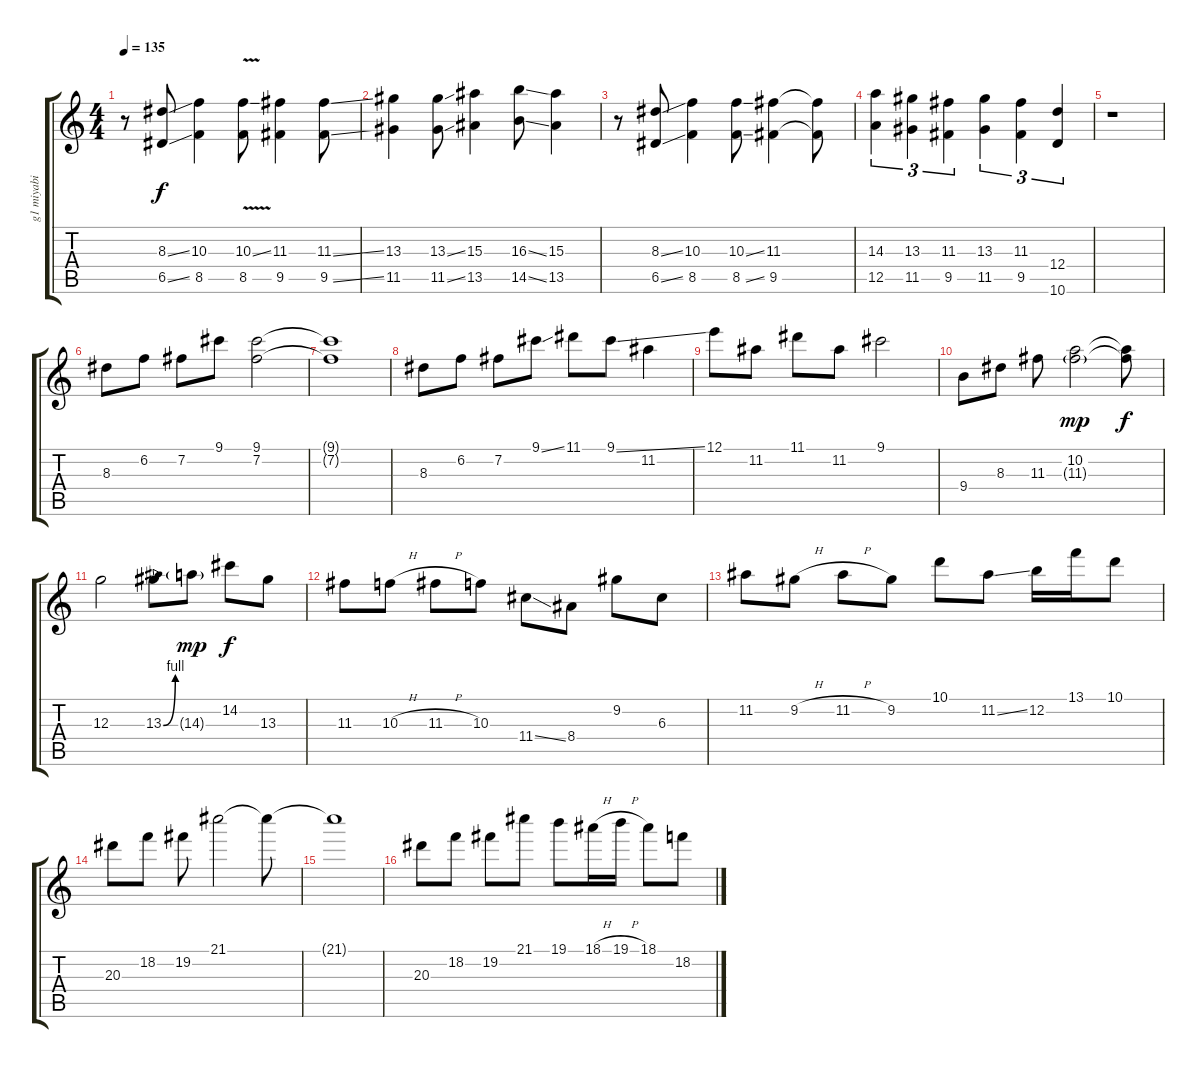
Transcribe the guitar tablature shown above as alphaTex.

\track ("g1 miyabi" "g1 miyabi") {instrument distortionguitar}
\staff {score tabs}
\tuning (E4 B3 G3 D3 A2 E2) {hide}
\ts (4 4)
\tempo 135
\clef g2
\ks c
r.8{dy f} (8.3{ss} 6.5{ss}).8 (10.3 8.5).4 (10.3{v ss} 8.5{v}).8 (11.3 9.5).4 (11.3{ss} 9.5{ss}).8 |
(13.3 11.5).4 (13.3{ss} 11.5{ss}).8 (15.3 13.5).4 (16.3{ss} 14.5{ss}).8 (15.3 13.5).4 |
r.8 (8.3{ss} 6.5{ss}).8 (10.3 8.5).4 (10.3{ss} 8.5{ss}).8 (11.3 9.5).4 (11.3{t} 9.5{t}).8 |
(14.3 12.5).4{tu (3 2)} (13.3 11.5).4{tu (3 2)} (11.3 9.5).4{tu (3 2)} (13.3 11.5).4{tu (3 2)} (11.3 9.5).4{tu (3 2)} (12.4 10.6).4{tu (3 2)} |
r.1 |
8.3.8 6.2.8 7.2.8 9.1.8 (9.1 7.2).2 |
(9.1{t} 7.2{t}).1 |
8.3.8 6.2.8 7.2.8 9.1{ss}.8 11.1.8 9.1{ss}.8 11.2.4 |
12.1.8 11.2.8 11.1.8 11.2.8 9.1.2 |
9.4.8 8.3.8 11.3.8 (10.2 11.3{g}).2{dy mp} (10.2{t} 11.3{t}).8{dy f} |
12.3.2 13.3{be (bend 0 0 60 4)}.8 14.3{g}.8{dy mp} 14.2.8{dy f} 13.3.8 |
11.3.8 10.3{h}.8 11.3{h}.8 10.3.8 11.4{ss}.8 8.4.8 9.2.8 6.3.8 |
11.2.8 9.2{h}.8 11.2{h}.8 9.2.8 10.1.8 11.2{ss}.8 12.2.16 13.1.16 10.1.8 |
20.3.8 18.2.8 19.2.8 21.1.2 21.1{t}.8 |
21.1{t}.1 |
20.3{ss}.8 18.2.8 19.2.8 21.1.8 19.1.8 18.1{h}.16 19.1{h}.16 18.1.8 18.2.8
